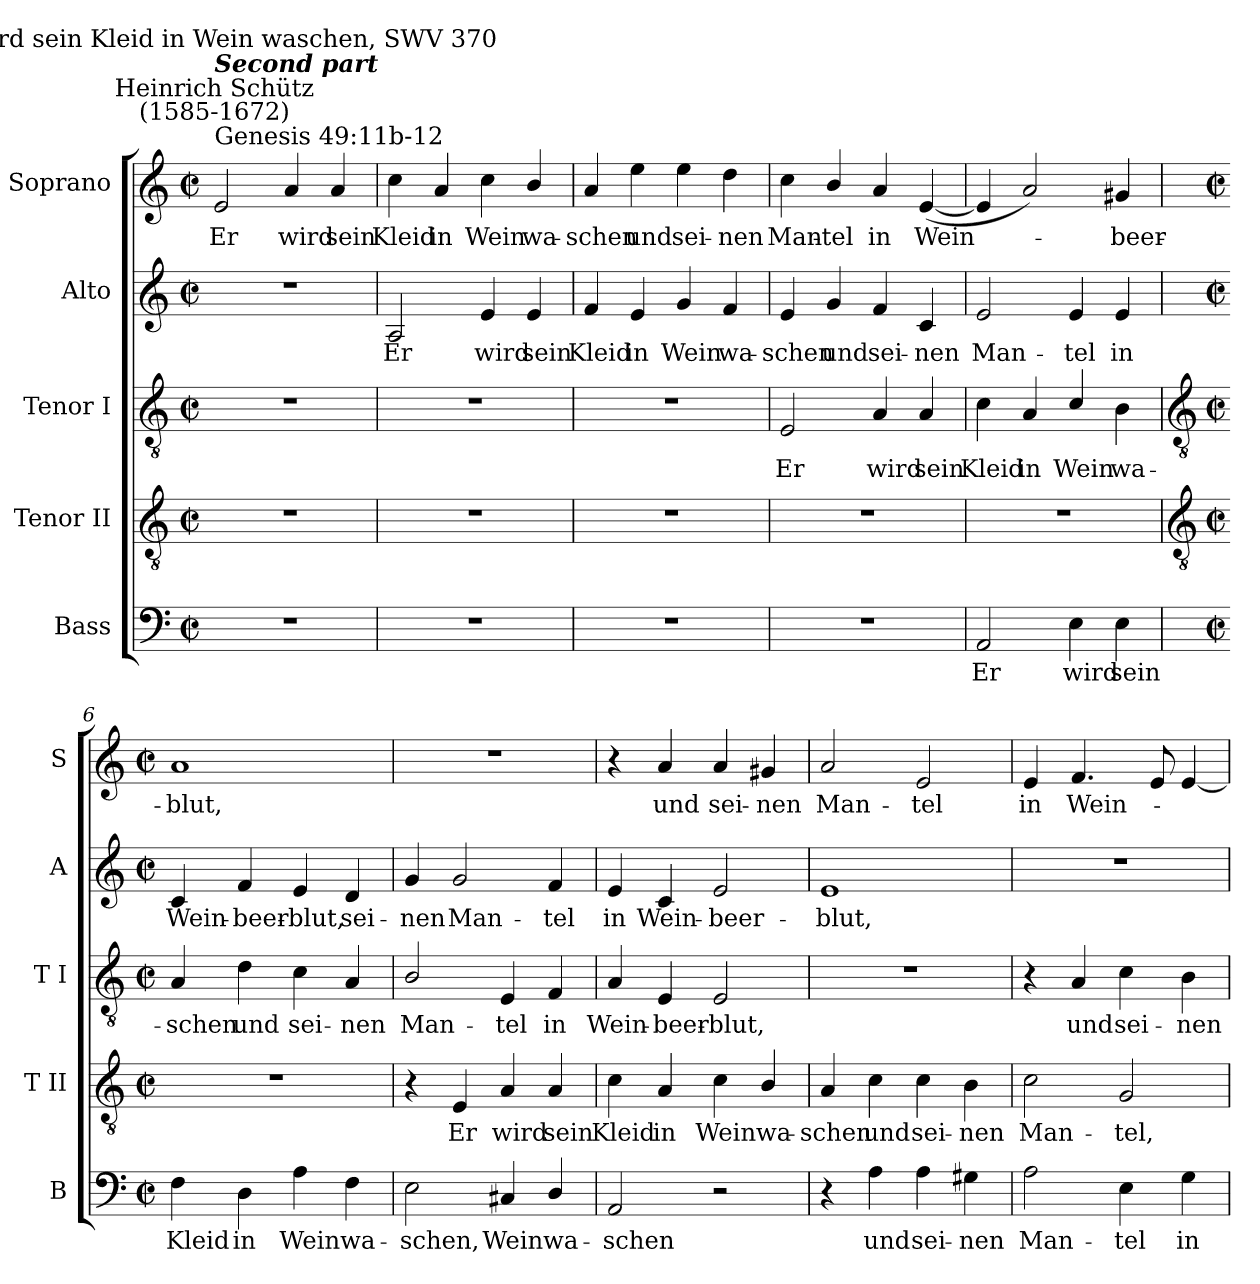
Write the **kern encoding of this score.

**kern	**text	**kern	**text	**kern	**text	**kern	**text	**kern	**text
*part5	*part5	*part4	*part4	*part3	*part3	*part2	*part2	*part1	*part1
*staff5	*staff5	*staff4	*staff4	*staff3	*staff3	*staff2	*staff2	*staff1	*staff1
*I"Bass	*	*I"Tenor II	*	*I"Tenor I	*	*I"Alto	*	*I"Soprano	*
*I'B	*	*I'T II	*	*I'T I	*	*I'A	*	*I'S	*
*clefF4	*	*clefGv2	*	*clefGv2	*	*clefG2	*	*clefG2	*
*k[]	*	*k[]	*	*k[]	*	*k[]	*	*k[]	*
*C:	*	*C:	*	*C:	*	*C:	*	*C:	*
*M2/2	*	*M2/2	*	*M2/2	*	*M2/2	*	*M2/2	*
*met(c|)	*	*met(c|)	*	*met(c|)	*	*met(c|)	*	*met(c|)	*
=1	=1	=1	=1	=1	=1	=1	=1	=1	=1
!	!	!	!	!	!	!	!	!LO:TX:a:t=Genesis 49&colon;11b-12	!
!	!	!	!	!	!	!	!	!LO:TX:a:cj:t=Heinrich Schütz\n(1585-1672)	!
!	!	!	!	!	!	!	!	!LO:TX:a:Bi:t=Second part	!
!	!	!	!	!	!	!	!	!LO:TX:a:cj:t=Er wird sein Kleid in Wein waschen, SWV 370	!
!	!	!	!	!	!	!	!	!	!LO:LY:b
1r	.	1r	.	1r	.	1r	.	2e	Er
!	!	!	!	!	!	!	!	!	!LO:LY:b
.	.	.	.	.	.	.	.	4a	wird
!	!	!	!	!	!	!	!	!	!LO:LY:b
.	.	.	.	.	.	.	.	4a	sein
=2	=2	=2	=2	=2	=2	=2	=2	=2	=2
!	!	!	!	!	!	!	!LO:LY:b	!	!LO:LY:b
1r	.	1r	.	1r	.	2A	Er	4cc	Kleid
!	!	!	!	!	!	!	!	!	!LO:LY:b
.	.	.	.	.	.	.	.	4a	in
!	!	!	!	!	!	!	!LO:LY:b	!	!LO:LY:b
.	.	.	.	.	.	4e	wird	4cc	Wein
!	!	!	!	!	!	!	!LO:LY:b	!	!LO:LY:b
.	.	.	.	.	.	4e	sein	4b/	wa-
=3	=3	=3	=3	=3	=3	=3	=3	=3	=3
!	!	!	!	!	!	!	!LO:LY:b	!	!LO:LY:b
1r	.	1r	.	1r	.	4f	Kleid	4a	-schen
!	!	!	!	!	!	!	!LO:LY:b	!	!LO:LY:b
.	.	.	.	.	.	4e	in	4ee	und
!	!	!	!	!	!	!	!LO:LY:b	!	!LO:LY:b
.	.	.	.	.	.	4g	Wein	4ee	sei-
!	!	!	!	!	!	!	!LO:LY:b	!	!LO:LY:b
.	.	.	.	.	.	4f	wa-	4dd	-nen
=4	=4	=4	=4	=4	=4	=4	=4	=4	=4
!	!	!	!	!	!LO:LY:b	!	!LO:LY:b	!	!LO:LY:b
1r	.	1r	.	2E	Er	4e	-schen	4cc	Man-
!	!	!	!	!	!	!	!LO:LY:b	!	!LO:LY:b
.	.	.	.	.	.	4g	und	4b/	-tel
!	!	!	!	!	!LO:LY:b	!	!LO:LY:b	!	!LO:LY:b
.	.	.	.	4A	wird	4f	sei-	4a	in
!	!	!	!	!	!LO:LY:b	!	!LO:LY:b	!	!LO:LY:b
.	.	.	.	4A	sein	4c	-nen	(<[4e	Wein-
=5	=5	=5	=5	=5	=5	=5	=5	=5	=5
!	!LO:LY:b	!	!	!	!LO:LY:b	!	!LO:LY:b	!	!
2AA	Er	1r	.	4c	Kleid	2e	Man-	4e]	.
!	!	!	!	!	!LO:LY:b	!	!	!	!
.	.	.	.	4A	in	.	.	2a)	.
!	!LO:LY:b	!	!	!	!LO:LY:b	!	!LO:LY:b	!	!
4E	wird	.	.	4c/	Wein	4e	-tel	.	.
!	!LO:LY:b	!	!	!	!LO:LY:b	!	!LO:LY:b	!	!LO:LY:b
4E	sein	.	.	4B	wa-	4e	in	4g#X	beer-
!!LO:LB:g=z
=6	=6	=6	=6	=6	=6	=6	=6	=6	=6
*	*	*clefGv2	*	*clefGv2	*	*	*	*	*
*M2/2	*	*M2/2	*	*M2/2	*	*M2/2	*	*M2/2	*
*met(c|)	*	*met(c|)	*	*met(c|)	*	*met(c|)	*	*met(c|)	*
!	!LO:LY:b	!	!	!	!LO:LY:b	!	!LO:LY:b	!	!LO:LY:b
4F	Kleid	1r	.	4A	-schen	4c	Wein-	1a	-blut,
!	!LO:LY:b	!	!	!	!LO:LY:b	!	!LO:LY:b	!	!
4D	in	.	.	4d	und	4f	-beer-	.	.
!	!LO:LY:b	!	!	!	!LO:LY:b	!	!LO:LY:b	!	!
4A	Wein	.	.	4c	sei-	4e	-blut,	.	.
!	!LO:LY:b	!	!	!	!LO:LY:b	!	!LO:LY:b	!	!
4F	wa-	.	.	4A	-nen	4d	sei-	.	.
=7	=7	=7	=7	=7	=7	=7	=7	=7	=7
!	!LO:LY:b	!	!	!	!LO:LY:b	!	!LO:LY:b	!	!
2E	-schen,	4r	.	2B/	Man-	4g	-nen	1r	.
!	!	!	!LO:LY:b	!	!	!	!LO:LY:b	!	!
.	.	4E	Er	.	.	2g	Man-	.	.
!	!LO:LY:b	!	!LO:LY:b	!	!LO:LY:b	!	!	!	!
4C#X	Wein	4A	wird	4E	-tel	.	.	.	.
!	!LO:LY:b	!	!LO:LY:b	!	!LO:LY:b	!	!LO:LY:b	!	!
4D/	wa-	4A	sein	4F	in	4f	-tel	.	.
=8	=8	=8	=8	=8	=8	=8	=8	=8	=8
!	!LO:LY:b	!	!LO:LY:b	!	!LO:LY:b	!	!LO:LY:b	!	!
2AA	-schen	4c	Kleid	4A	Wein-	4e	in	4r	.
!	!	!	!LO:LY:b	!	!LO:LY:b	!	!LO:LY:b	!	!LO:LY:b
.	.	4A	in	4E	-beer-	4c	Wein-	4a	und
!	!	!	!LO:LY:b	!	!LO:LY:b	!	!LO:LY:b	!	!LO:LY:b
2r	.	4c	Wein	2E	-blut,	2e	-beer-	4a	sei-
!	!	!	!LO:LY:b	!	!	!	!	!	!LO:LY:b
.	.	4B/	wa-	.	.	.	.	4g#X	-nen
=9	=9	=9	=9	=9	=9	=9	=9	=9	=9
!	!	!	!LO:LY:b	!	!	!	!LO:LY:b	!	!LO:LY:b
4r	.	4A	-schen	1r	.	1e	-blut,	2a	Man-
!	!LO:LY:b	!	!LO:LY:b	!	!	!	!	!	!
4A	und	4c	und	.	.	.	.	.	.
!	!LO:LY:b	!	!LO:LY:b	!	!	!	!	!	!LO:LY:b
4A	sei-	4c	sei-	.	.	.	.	2e	-tel
!	!LO:LY:b	!	!LO:LY:b	!	!	!	!	!	!
4G#X	-nen	4B	-nen	.	.	.	.	.	.
=10	=10	=10	=10	=10	=10	=10	=10	=10	=10
!	!LO:LY:b	!	!LO:LY:b	!	!	!	!	!	!LO:LY:b
2A	Man-	2c	Man-	4r	.	1r	.	4e	in
!	!	!	!	!	!LO:LY:b	!	!	!	!LO:LY:b
.	.	.	.	4A	und	.	.	4.f	Wein-
!	!LO:LY:b	!	!LO:LY:b	!	!LO:LY:b	!	!	!	!
4E	-tel	2G	-tel,	4c	sei-	.	.	.	.
.	.	.	.	.	.	.	.	8e	.
!	!LO:LY:b	!	!	!	!LO:LY:b	!	!	!	!
4G	in	.	.	4B	-nen	.	.	[4e	.
=	=	=	=	=	=	=	=	=	=
*-	*-	*-	*-	*-	*-	*-	*-	*-	*-
